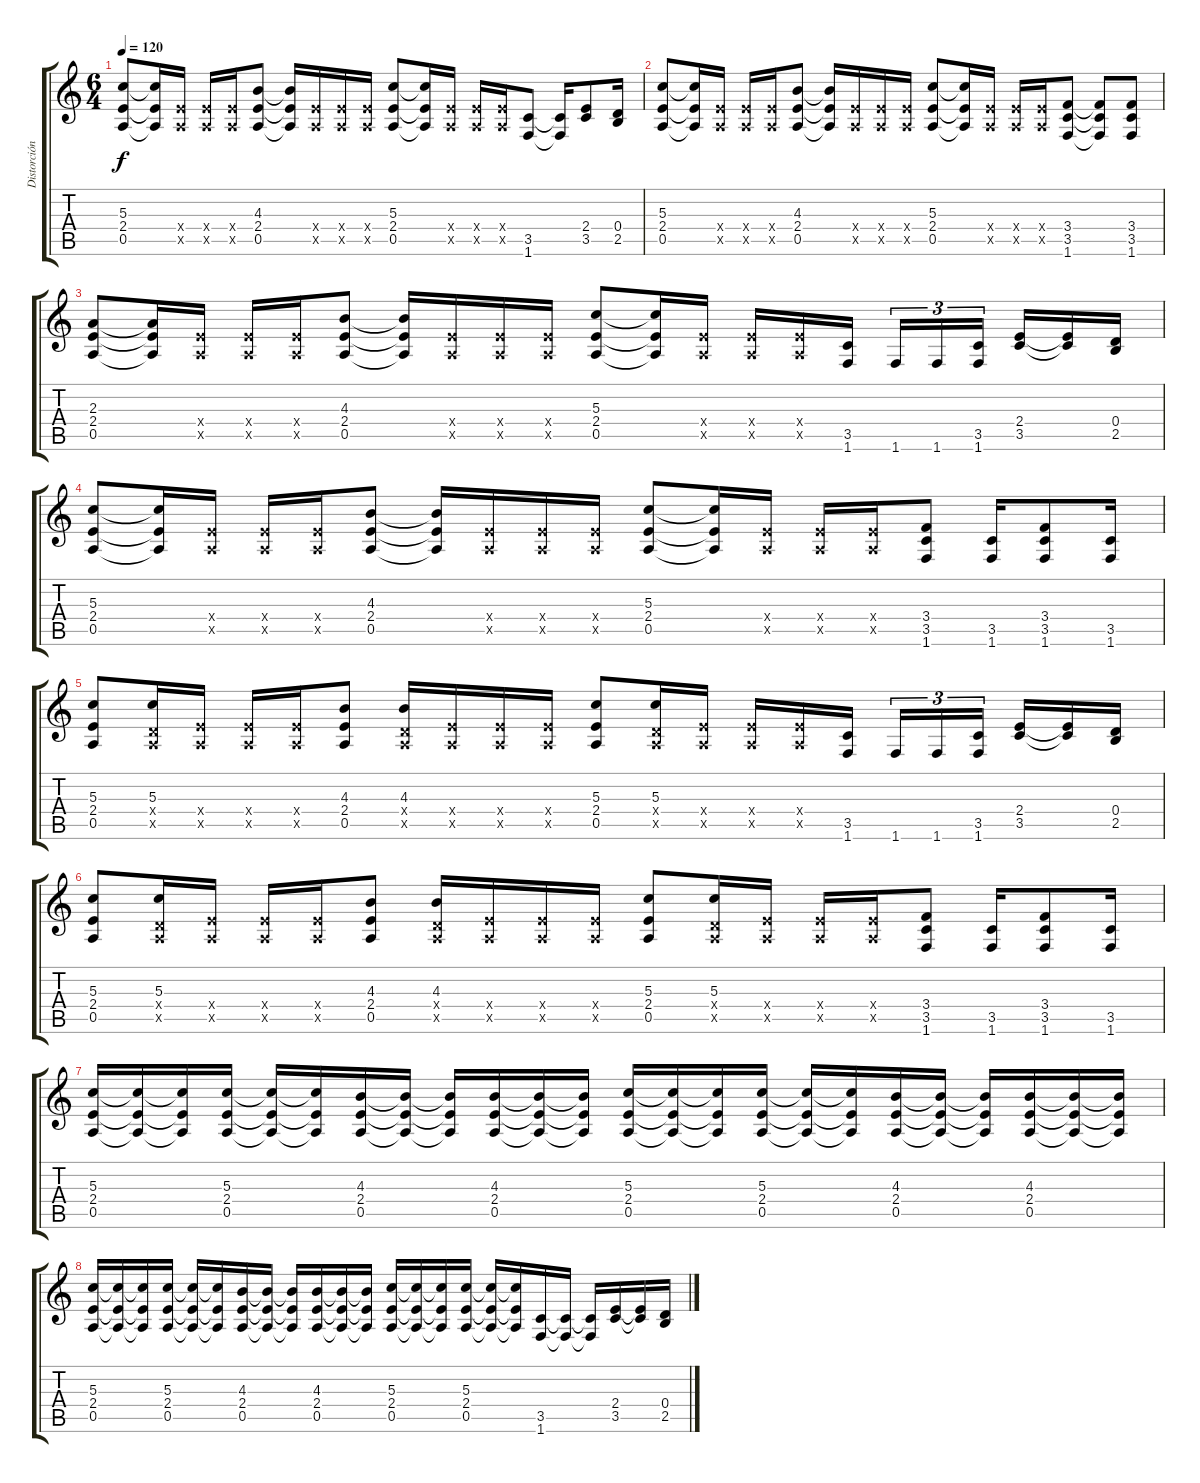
\track ("Distorción (Acompañamiento)" "Distorción") {instrument distortionguitar}
\staff {score tabs}
\tuning (E4 B3 G3 D3 A2 E2) {hide}
\ts (6 4)
\tempo 120
\clef g2
\ks c
(5.3 2.4 0.5).8{dy f} (5.3{t} 2.4{t} 0.5{t}).16 (2.4{x} 0.5{x}).16 (2.4{x} 0.5{x}).16 (2.4{x} 0.5{x}).16 (4.3 2.4 0.5).8 (4.3{t} 2.4{t} 0.5{t}).16 (2.4{x} 0.5{x}).16 (2.4{x} 0.5{x}).16 (2.4{x} 0.5{x}).16 (5.3 2.4 0.5).8 (5.3{t} 2.4{t} 0.5{t}).16 (2.4{x} 0.5{x}).16 (2.4{x} 0.5{x}).16 (2.4{x} 0.5{x}).16 (3.5 1.6).8 (3.5{t} 1.6{t}).16 (2.4 3.5).8 (0.4 2.5).16 |
(5.3 2.4 0.5).8 (5.3{t} 2.4{t} 0.5{t}).16 (2.4{x} 0.5{x}).16 (2.4{x} 0.5{x}).16 (2.4{x} 0.5{x}).16 (4.3 2.4 0.5).8 (4.3{t} 2.4{t} 0.5{t}).16 (2.4{x} 0.5{x}).16 (2.4{x} 0.5{x}).16 (2.4{x} 0.5{x}).16 (5.3 2.4 0.5).8 (5.3{t} 2.4{t} 0.5{t}).16 (2.4{x} 0.5{x}).16 (2.4{x} 0.5{x}).16 (2.4{x} 0.5{x}).16 (3.4 3.5 1.6).8 (3.4{t} 3.5{t} 1.6{t}).8 (3.4 3.5 1.6).8 |
(2.3 2.4 0.5).8 (2.3{t} 2.4{t} 0.5{t}).16 (2.4{x} 0.5{x}).16 (2.4{x} 0.5{x}).16 (2.4{x} 0.5{x}).16 (4.3 2.4 0.5).8 (4.3{t} 2.4{t} 0.5{t}).16 (2.4{x} 0.5{x}).16 (2.4{x} 0.5{x}).16 (2.4{x} 0.5{x}).16 (5.3 2.4 0.5).8 (5.3{t} 2.4{t} 0.5{t}).16 (2.4{x} 0.5{x}).16 (2.4{x} 0.5{x}).16 (2.4{x} 0.5{x}).16 (3.5 1.6).16 1.6.16{tu (3 2)} 1.6.16{tu (3 2)} (3.5 1.6).16{tu (3 2)} (2.4 3.5).16 (2.4{t} 3.5{t}).16 (0.4 2.5).16 |
(5.3 2.4 0.5).8 (5.3{t} 2.4{t} 0.5{t}).16 (2.4{x} 0.5{x}).16 (2.4{x} 0.5{x}).16 (2.4{x} 0.5{x}).16 (4.3 2.4 0.5).8 (4.3{t} 2.4{t} 0.5{t}).16 (2.4{x} 0.5{x}).16 (2.4{x} 0.5{x}).16 (2.4{x} 0.5{x}).16 (5.3 2.4 0.5).8 (5.3{t} 2.4{t} 0.5{t}).16 (2.4{x} 0.5{x}).16 (2.4{x} 0.5{x}).16 (2.4{x} 0.5{x}).16 (3.4 3.5 1.6).8 (3.5 1.6).16 (3.4 3.5 1.6).8 (3.5 1.6).16 |
(5.3 2.4 0.5).8 (5.3 0.4{x} 0.5{x}).16 (2.4{x} 0.5{x}).16 (2.4{x} 0.5{x}).16 (2.4{x} 0.5{x}).16 (4.3 2.4 0.5).8 (4.3 0.4{x} 0.5{x}).16 (2.4{x} 0.5{x}).16 (2.4{x} 0.5{x}).16 (2.4{x} 0.5{x}).16 (5.3 2.4 0.5).8 (5.3 0.4{x} 0.5{x}).16 (2.4{x} 0.5{x}).16 (2.4{x} 0.5{x}).16 (2.4{x} 0.5{x}).16 (3.5 1.6).16 1.6.16{tu (3 2)} 1.6.16{tu (3 2)} (3.5 1.6).16{tu (3 2)} (2.4 3.5).16 (2.4{t} 3.5{t}).16 (0.4 2.5).16 |
(5.3 2.4 0.5).8 (5.3 0.4{x} 0.5{x}).16 (2.4{x} 0.5{x}).16 (2.4{x} 0.5{x}).16 (2.4{x} 0.5{x}).16 (4.3 2.4 0.5).8 (4.3 0.4{x} 0.5{x}).16 (2.4{x} 0.5{x}).16 (2.4{x} 0.5{x}).16 (2.4{x} 0.5{x}).16 (5.3 2.4 0.5).8 (5.3 0.4{x} 0.5{x}).16 (2.4{x} 0.5{x}).16 (2.4{x} 0.5{x}).16 (2.4{x} 0.5{x}).16 (3.4 3.5 1.6).8 (3.5 1.6).16 (3.4 3.5 1.6).8 (3.5 1.6).16 |
(5.3 2.4 0.5).16 (5.3{t} 2.4{t} 0.5{t}).16 (5.3{t} 2.4{t} 0.5{t}).16 (5.3 2.4 0.5).16 (5.3{t} 2.4{t} 0.5{t}).16 (5.3{t} 2.4{t} 0.5{t}).16 (4.3 2.4 0.5).16 (4.3{t} 2.4{t} 0.5{t}).16 (4.3{t} 2.4{t} 0.5{t}).16 (4.3 2.4 0.5).16 (4.3{t} 2.4{t} 0.5{t}).16 (4.3{t} 2.4{t} 0.5{t}).16 (5.3 2.4 0.5).16 (5.3{t} 2.4{t} 0.5{t}).16 (5.3{t} 2.4{t} 0.5{t}).16 (5.3 2.4 0.5).16 (5.3{t} 2.4{t} 0.5{t}).16 (5.3{t} 2.4{t} 0.5{t}).16 (4.3 2.4 0.5).16 (4.3{t} 2.4{t} 0.5{t}).16 (4.3{t} 2.4{t} 0.5{t}).16 (4.3 2.4 0.5).16 (4.3{t} 2.4{t} 0.5{t}).16 (4.3{t} 2.4{t} 0.5{t}).16 |
(5.3 2.4 0.5).16 (5.3{t} 2.4{t} 0.5{t}).16 (5.3{t} 2.4{t} 0.5{t}).16 (5.3 2.4 0.5).16 (5.3{t} 2.4{t} 0.5{t}).16 (5.3{t} 2.4{t} 0.5{t}).16 (4.3 2.4 0.5).16 (4.3{t} 2.4{t} 0.5{t}).16 (4.3{t} 2.4{t} 0.5{t}).16 (4.3 2.4 0.5).16 (4.3{t} 2.4{t} 0.5{t}).16 (4.3{t} 2.4{t} 0.5{t}).16 (5.3 2.4 0.5).16 (5.3{t} 2.4{t} 0.5{t}).16 (5.3{t} 2.4{t} 0.5{t}).16 (5.3 2.4 0.5).16 (5.3{t} 2.4{t} 0.5{t}).16 (5.3{t} 2.4{t} 0.5{t}).16 (3.5 1.6).16 (3.5{t} 1.6{t}).16 (3.5{t} 1.6{t}).16 (2.4 3.5).16 (2.4{t} 3.5{t}).16 (0.4 2.5).16
